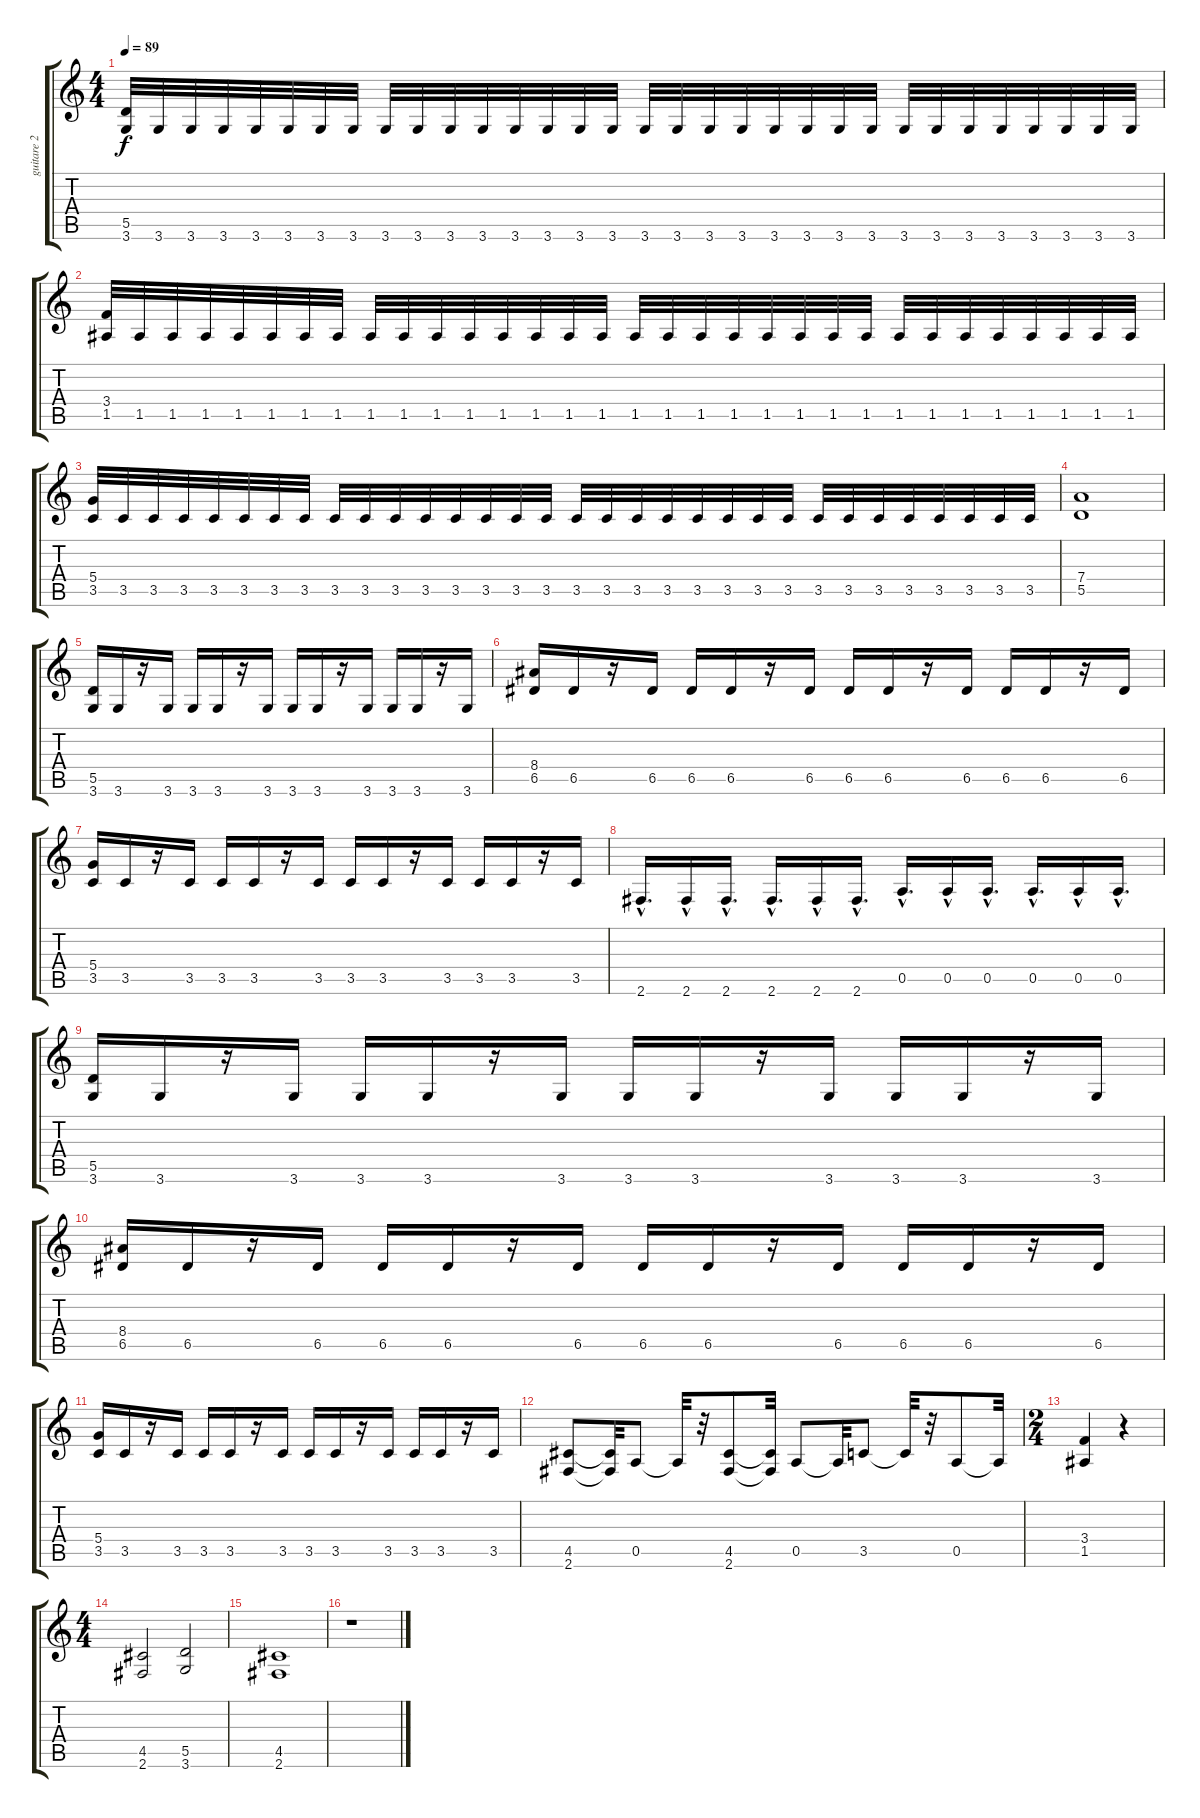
\track ("guitare 2 " "guitare 2 ") {instrument overdrivenguitar}
\staff {score tabs}
\tuning (E4 B3 G3 D3 A2 E2) {hide}
\ts (4 4)
\tempo 89
\clef g2
\ks c
(5.5 3.6).32{dy f} 3.6.32 3.6.32 3.6.32 3.6.32 3.6.32 3.6.32 3.6.32 3.6.32 3.6.32 3.6.32 3.6.32 3.6.32 3.6.32 3.6.32 3.6.32 3.6.32 3.6.32 3.6.32 3.6.32 3.6.32 3.6.32 3.6.32 3.6.32 3.6.32 3.6.32 3.6.32 3.6.32 3.6.32 3.6.32 3.6.32 3.6.32 |
(3.4 1.5).32 1.5.32 1.5.32 1.5.32 1.5.32 1.5.32 1.5.32 1.5.32 1.5.32 1.5.32 1.5.32 1.5.32 1.5.32 1.5.32 1.5.32 1.5.32 1.5.32 1.5.32 1.5.32 1.5.32 1.5.32 1.5.32 1.5.32 1.5.32 1.5.32 1.5.32 1.5.32 1.5.32 1.5.32 1.5.32 1.5.32 1.5.32 |
(5.4 3.5).32 3.5.32 3.5.32 3.5.32 3.5.32 3.5.32 3.5.32 3.5.32 3.5.32 3.5.32 3.5.32 3.5.32 3.5.32 3.5.32 3.5.32 3.5.32 3.5.32 3.5.32 3.5.32 3.5.32 3.5.32 3.5.32 3.5.32 3.5.32 3.5.32 3.5.32 3.5.32 3.5.32 3.5.32 3.5.32 3.5.32 3.5.32 |
(7.4 5.5).1 |
(5.5 3.6).16{volume 15 balance 8} 3.6.16 r.16 3.6.16 3.6.16 3.6.16 r.16 3.6.16 3.6.16 3.6.16 r.16 3.6.16 3.6.16 3.6.16 r.16 3.6.16 |
(8.4 6.5).16 6.5.16 r.16 6.5.16 6.5.16 6.5.16 r.16 6.5.16 6.5.16 6.5.16 r.16 6.5.16 6.5.16 6.5.16 r.16 6.5.16 |
(5.4 3.5).16 3.5.16 r.16 3.5.16 3.5.16 3.5.16 r.16 3.5.16 3.5.16 3.5.16 r.16 3.5.16 3.5.16 3.5.16 r.16 3.5.16 |
2.6{hac}.16{d} 2.6{hac}.16 2.6{hac}.16{d} 2.6{hac}.16{d} 2.6{hac}.16 2.6{hac}.16{d} 0.5{hac}.16{d} 0.5{hac}.16 0.5{hac}.16{d} 0.5{hac}.16{d} 0.5{hac}.16 0.5{hac}.16{d} |
(5.5 3.6).16{volume 15 balance 8} 3.6.16 r.16 3.6.16 3.6.16 3.6.16 r.16 3.6.16 3.6.16 3.6.16 r.16 3.6.16 3.6.16 3.6.16 r.16 3.6.16 |
(8.4 6.5).16 6.5.16 r.16 6.5.16 6.5.16 6.5.16 r.16 6.5.16 6.5.16 6.5.16 r.16 6.5.16 6.5.16 6.5.16 r.16 6.5.16 |
(5.4 3.5).16 3.5.16 r.16 3.5.16 3.5.16 3.5.16 r.16 3.5.16 3.5.16 3.5.16 r.16 3.5.16 3.5.16 3.5.16 r.16 3.5.16 |
(4.5 2.6).8 (4.5{t} 2.6{t}).32 0.5.8 0.5{t}.32 r.32 (4.5 2.6).8 (4.5{t} 2.6{t}).32 0.5.8 0.5{t}.32 3.5.8 3.5{t}.32 r.32 0.5.8 0.5{t}.32 |
\ts (2 4)
(3.4 1.5).4 r.4 |
\ts (4 4)
(4.5 2.6).2 (5.5 3.6).2 |
(4.5 2.6).1 |
r.1
